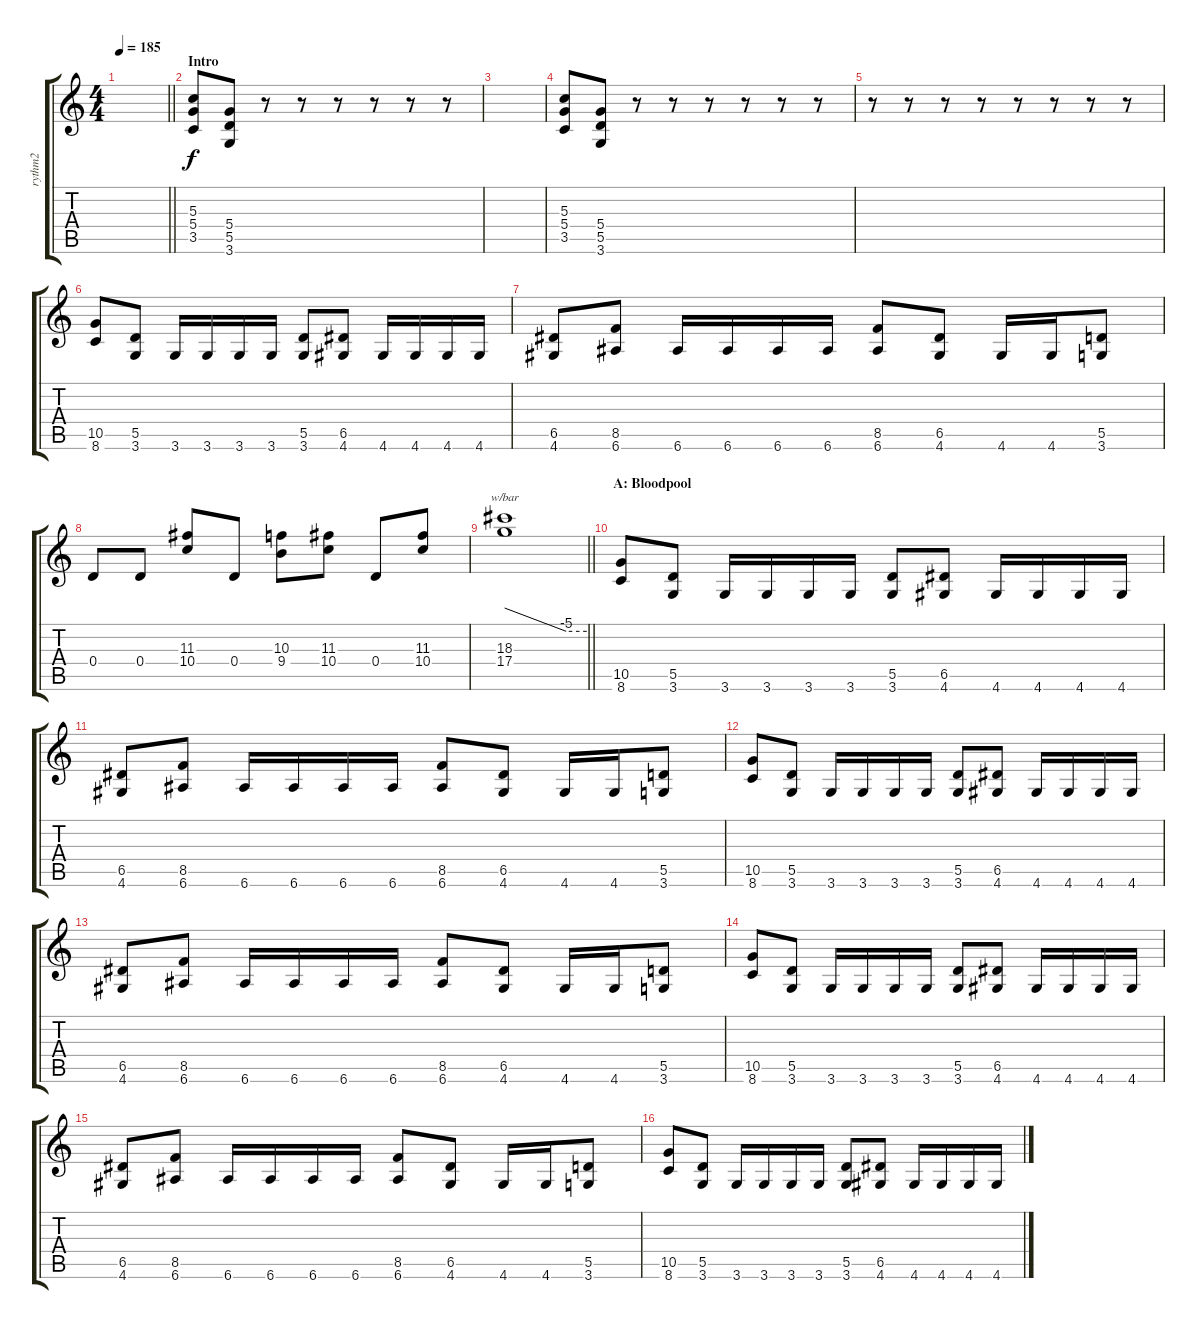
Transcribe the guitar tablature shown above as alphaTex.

\track ("rythm2" "rythm2") {instrument distortionguitar}
\staff {score tabs}
\tuning (E4 B3 G3 D3 A2 E2) {hide}
\ts (4 4)
\tempo 185
\clef g2
\barLineRight lightlight
\ks c
|
\section ("" "Intro")
(5.3 5.4 3.5).8 (5.4 5.5 3.6).8 r.8 r.8 r.8 r.8 r.8 r.8 |
|
(5.3 5.4 3.5).8 (5.4 5.5 3.6).8 r.8 r.8 r.8 r.8 r.8 r.8 |
r.8 r.8 r.8 r.8 r.8 r.8 r.8 r.8 |
(10.5 8.6).8 (5.5 3.6).8 3.6.16 3.6.16 3.6.16 3.6.16 (5.5 3.6).8 (6.5 4.6).8 4.6.16 4.6.16 4.6.16 4.6.16 |
(6.5 4.6).8 (8.5 6.6).8 6.6.16 6.6.16 6.6.16 6.6.16 (8.5 6.6).8 (6.5 4.6).8 4.6.16 4.6.16 (5.5 3.6).8 |
0.4.8 0.4.8 (11.3 10.4).8 0.4.8 (10.3 9.4).8 (11.3 10.4).8 0.4.8 (11.3 10.4).8 |
\barLineRight lightlight
(18.3 17.4).1{tbe (custom default 0 0 45 -20 60 -20)} |
\section ("" "A: Bloodpool")
(10.5 8.6).8 (5.5 3.6).8 3.6.16 3.6.16 3.6.16 3.6.16 (5.5 3.6).8 (6.5 4.6).8 4.6.16 4.6.16 4.6.16 4.6.16 |
(6.5 4.6).8 (8.5 6.6).8 6.6.16 6.6.16 6.6.16 6.6.16 (8.5 6.6).8 (6.5 4.6).8 4.6.16 4.6.16 (5.5 3.6).8 |
(10.5 8.6).8 (5.5 3.6).8 3.6.16 3.6.16 3.6.16 3.6.16 (5.5 3.6).8 (6.5 4.6).8 4.6.16 4.6.16 4.6.16 4.6.16 |
(6.5 4.6).8 (8.5 6.6).8 6.6.16 6.6.16 6.6.16 6.6.16 (8.5 6.6).8 (6.5 4.6).8 4.6.16 4.6.16 (5.5 3.6).8 |
(10.5 8.6).8 (5.5 3.6).8 3.6.16 3.6.16 3.6.16 3.6.16 (5.5 3.6).8 (6.5 4.6).8 4.6.16 4.6.16 4.6.16 4.6.16 |
(6.5 4.6).8 (8.5 6.6).8 6.6.16 6.6.16 6.6.16 6.6.16 (8.5 6.6).8 (6.5 4.6).8 4.6.16 4.6.16 (5.5 3.6).8 |
(10.5 8.6).8 (5.5 3.6).8 3.6.16 3.6.16 3.6.16 3.6.16 (5.5 3.6).8 (6.5 4.6).8 4.6.16 4.6.16 4.6.16 4.6.16
